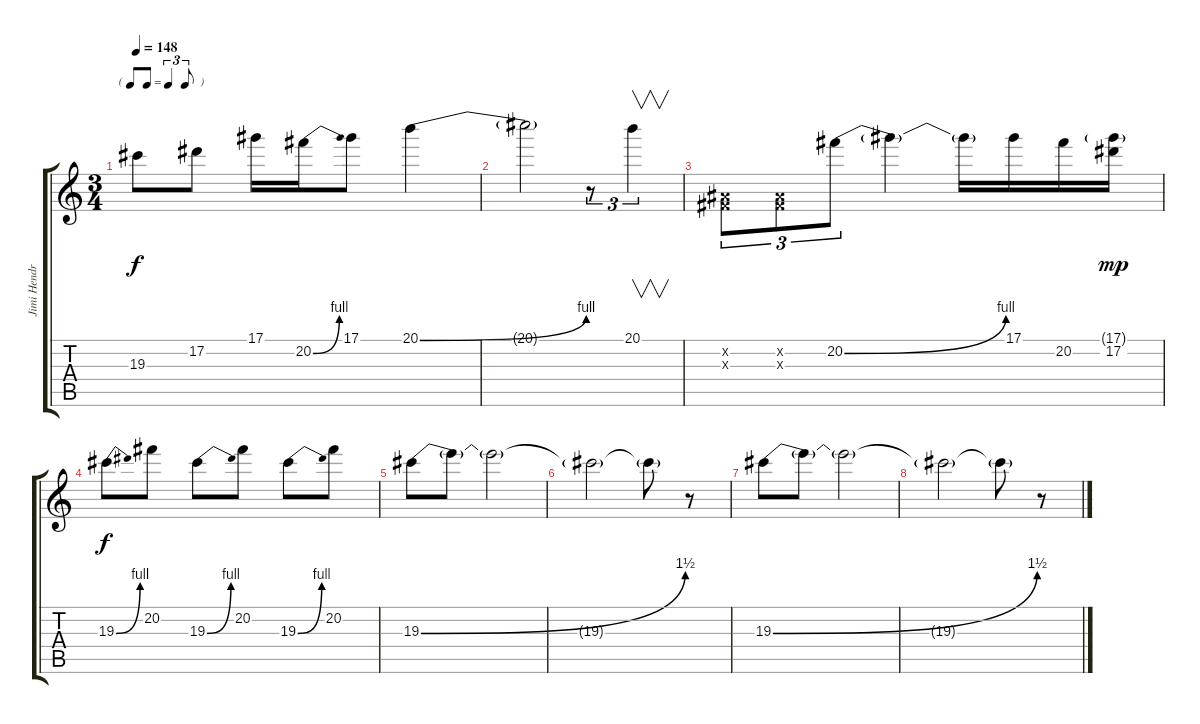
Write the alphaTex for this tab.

\track ("Jimi Hendrix" "Jimi Hendr") {instrument overdrivenguitar}
\staff {score tabs}
\tuning (Eb4 Bb3 Gb3 Db3 Ab2 Eb2) {hide}
\ts (3 4)
\tf triplet8th
\tempo 148
\clef g2
\ks c
19.3{t}.8{dy f} 17.2.8 17.1.16 20.2{be (bend 0 0 60 4)}.16 17.1.8 20.1{be (bend 0 0 60 4)}.4 |
20.1{t}.2 r.8{tu (3 2)} 20.1.4{v tu (3 2)} |
(0.2{x} 0.3{x}).8{tu (3 2)} (0.2{x} 0.3{x}).8{tu (3 2)} 20.2{be (bend 0 0 60 4)}.8{tu (3 2)} 20.2{t}.4 20.2{t}.16 17.1.16 20.2.16 (17.1{g} 17.2).16{dy mp} |
19.3{be (bend 0 0 60 4)}.8{dy f} 20.2.8 19.3{be (bend 0 0 60 4)}.8 20.2.8 19.3{be (bend 0 0 60 4)}.8 20.2.8 |
19.3{be (bend 0 0 60 6)}.8 19.3{t}.8 19.3{t}.2 |
19.3{t}.2 19.3{t}.8 r.8 |
19.3{be (bend 0 0 60 6)}.8 19.3{t}.8 19.3{t}.2 |
19.3{t}.2 19.3{t}.8 r.8
